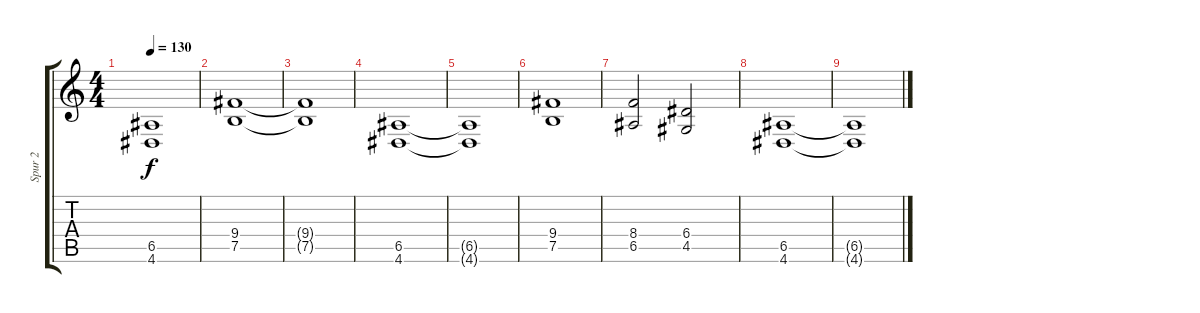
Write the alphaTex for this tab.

\track ("Spur 2" "Spur 2") {instrument distortionguitar}
\staff {score tabs}
\tuning (B3 Gb3 D3 A2 E2 B1) {hide}
\ts (4 4)
\tempo 130
\clef g2
\ks c
(6.5{t} 4.6{t}).1{dy f} |
(9.4 7.5).1 |
(9.4{t} 7.5{t}).1 |
(6.5 4.6).1 |
(6.5{t} 4.6{t}).1 |
(9.4 7.5).1 |
(8.4 6.5).2 (6.4 4.5).2 |
(6.5 4.6).1 |
(6.5{t} 4.6{t}).1
